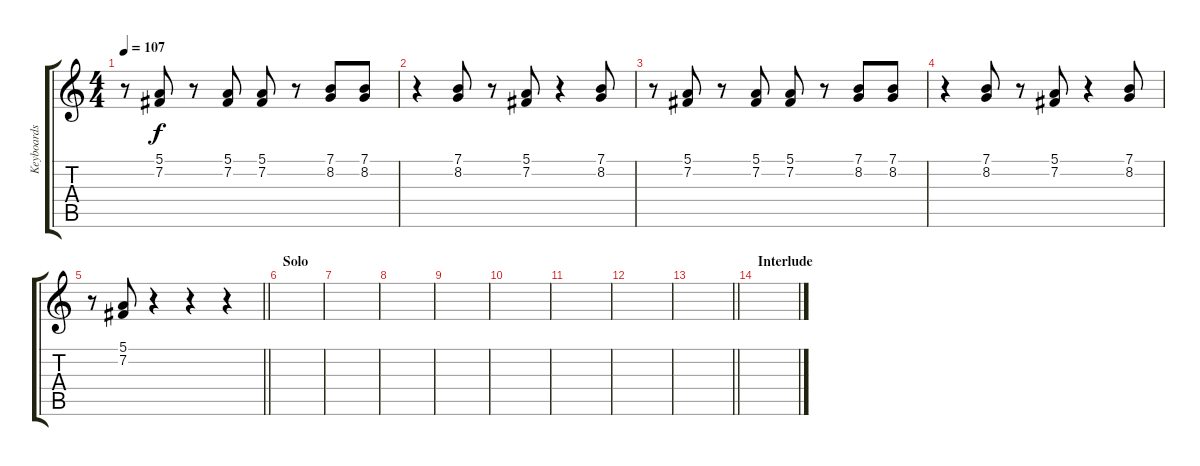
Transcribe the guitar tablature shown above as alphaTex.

\track ("Keyboards" "Keyboards") {instrument choiraahs}
\staff {score tabs}
\tuning (E4 B3 G3 D3 A2 E2) {hide}
\ts (4 4)
\tempo 107
\clef g2
\ks c
r.8{dy f} (5.1 7.2).8 r.8 (5.1 7.2).8 (5.1 7.2).8 r.8 (7.1 8.2).8 (7.1 8.2).8 |
r.4 (7.1 8.2).8 r.8 (5.1 7.2).8 r.4 (7.1 8.2).8 |
r.8 (5.1 7.2).8 r.8 (5.1 7.2).8 (5.1 7.2).8 r.8 (7.1 8.2).8 (7.1 8.2).8 |
r.4 (7.1 8.2).8 r.8 (5.1 7.2).8 r.4 (7.1 8.2).8 |
\barLineRight lightlight
r.8 (5.1 7.2).8 r.4 r.4 r.4 |
\section ("" "Solo")
|
|
|
|
|
|
|
\barLineRight lightlight
|
\section ("" "Interlude")
